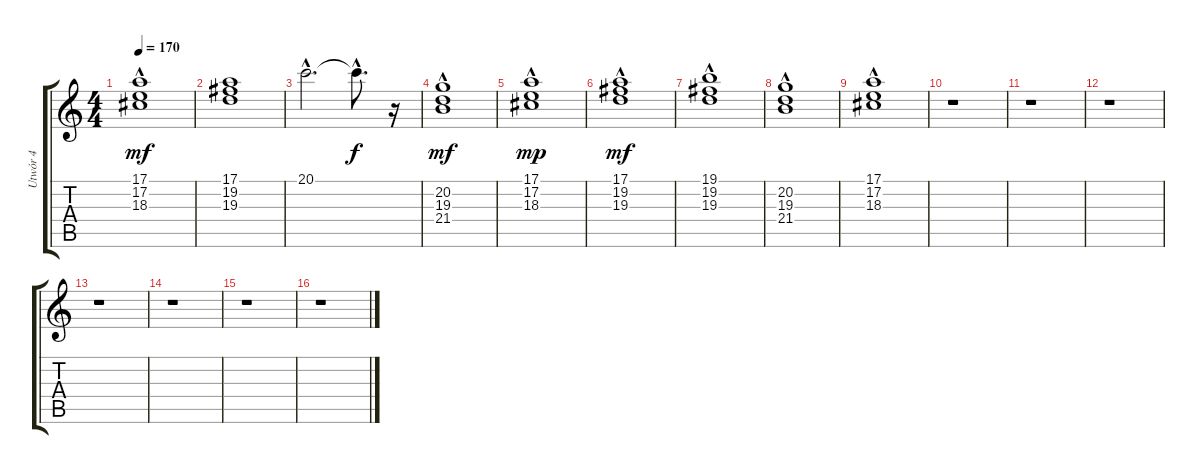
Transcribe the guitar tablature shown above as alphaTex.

\track ("Utwór 4" "Utwór 4") {instrument percussiveorgan}
\staff {score tabs}
\tuning (E4 B3 G3 D3 A2 E2) {hide}
\ts (4 4)
\tempo 170
\clef g2
\ks c
(17.1{hac} 17.2{hac} 18.3).1{dy mf} |
(17.1 19.2 19.3).1 |
20.1{hac}.2{d} 20.1{hac t}.8{d dy f} r.16 |
(20.2 19.3{hac} 21.4).1{dy mf} |
(17.1{hac} 17.2{hac} 18.3).1{dy mp} |
(17.1 19.2{hac} 19.3{hac}).1{dy mf} |
(19.1 19.2{hac} 19.3{hac}).1 |
(20.2 19.3{hac} 21.4).1 |
(17.1{hac} 17.2{hac} 18.3).1 |
r.1 |
r.1 |
r.1 |
r.1 |
r.1 |
r.1 |
r.1
